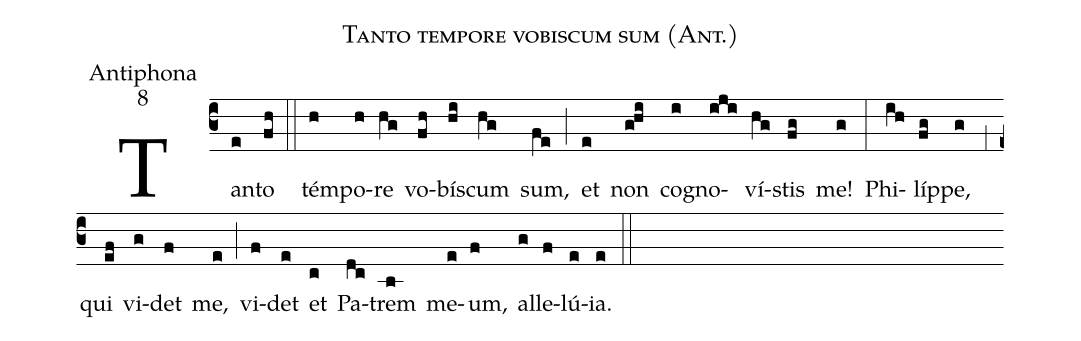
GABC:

name:Tanto tempore vobiscum sum (Ant.);
office-part:Antiphona;
mode:8;
%%
(c3) Tan(e)to(fh) (::) tém(h)po(h)re(hg) vo(fh)bí(hi)scum(hg) sum,(fe) (;) et(e) non(g!hi) co(i)gno(iji)ví(hg)stis(fg) me!(g) (:) Phi(ih)líp(fg)pe,(g) (;1) qui(ef) vi(g)det(f) me,(e) (;) vi(f)det(e) et(c) Pa(dc)trem(b) me(e)um,(f) al(g)le(f)lú(e)ia.(e) (::)
